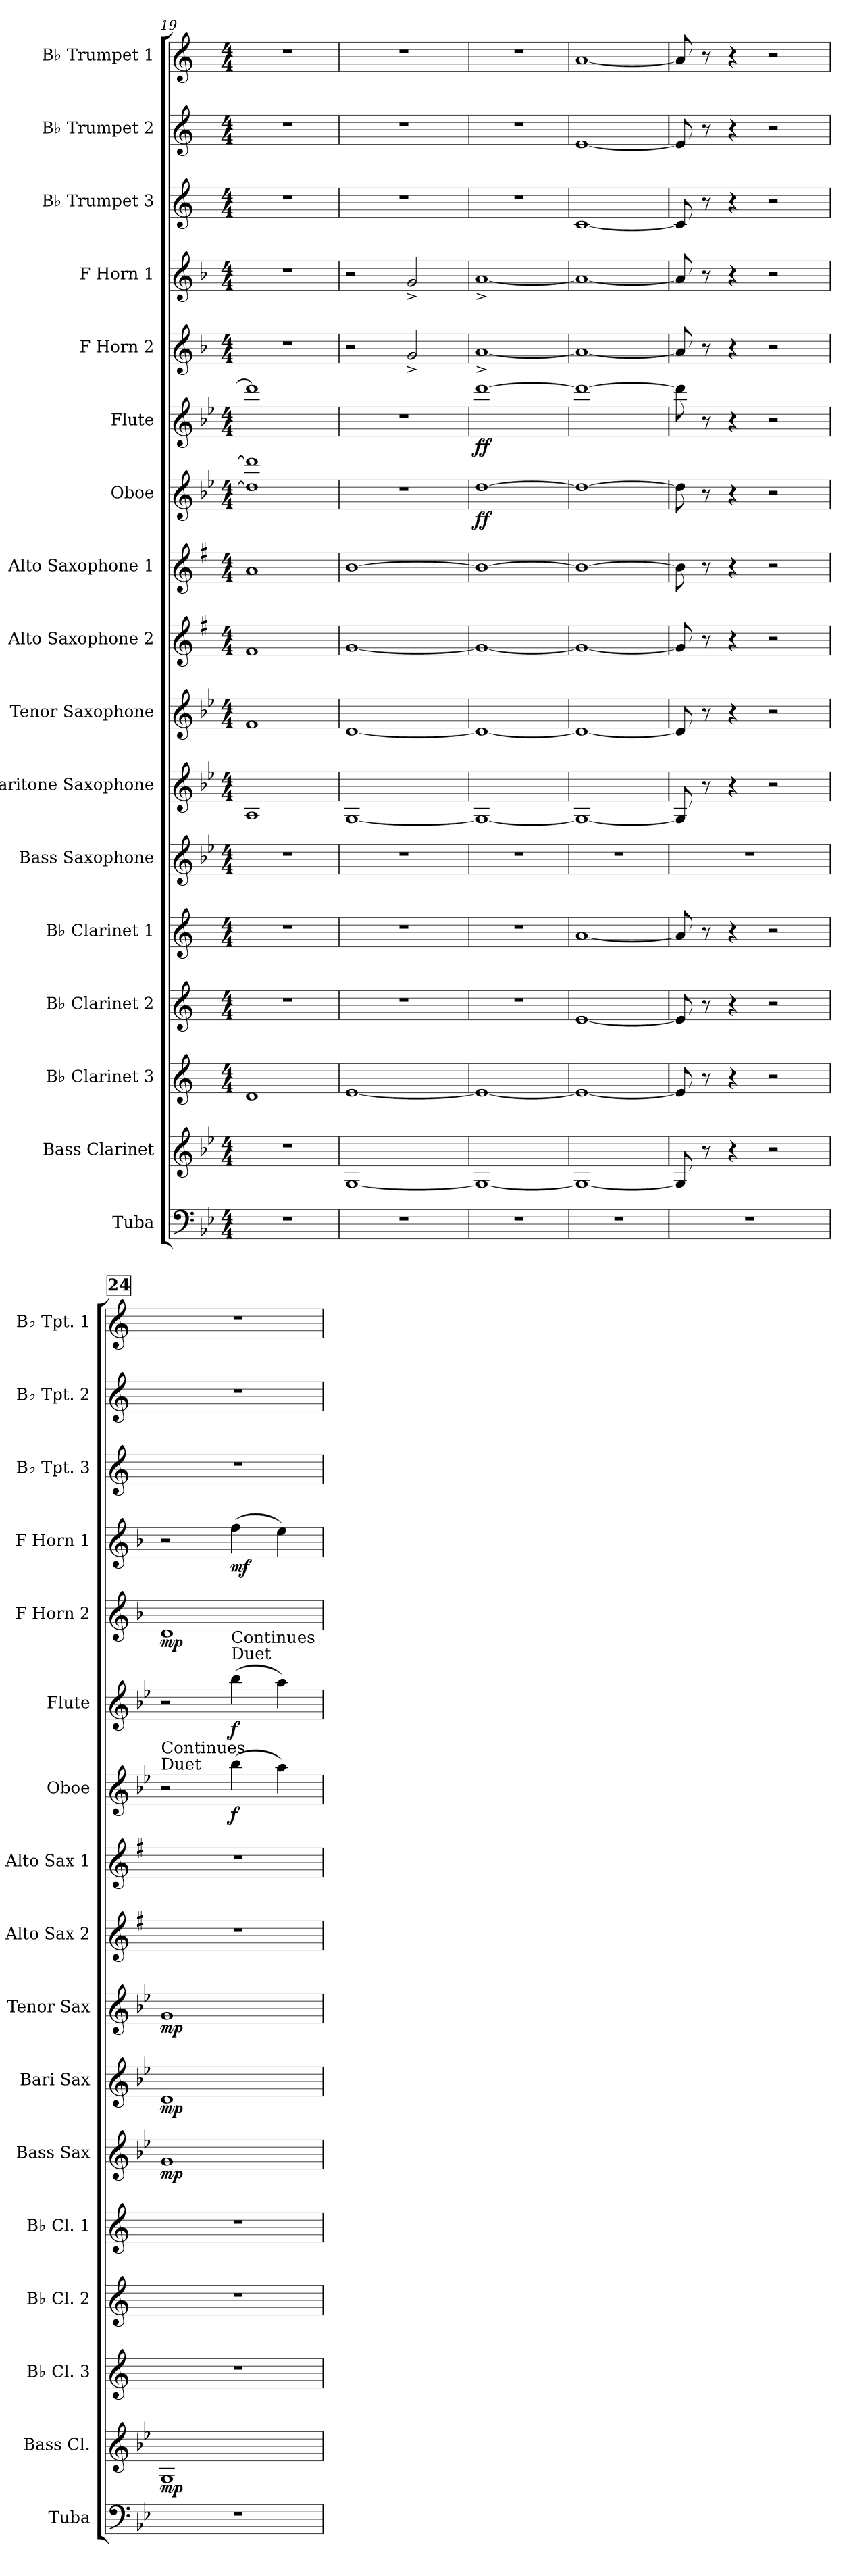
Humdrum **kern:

**kern	**kern	**dynam	**kern	**dynam	**kern	**dynam	**kern	**dynam	**kern	**dynam	**kern	**dynam	**kern	**dynam	**kern	**dynam	**kern	**dynam	**kern	**dynam	**kern	**dynam	**kern	**dynam	**kern	**dynam	**kern	**dynam	**kern	**dynam	**kern	**dynam
*part17	*part16	*part16	*part15	*part15	*part14	*part14	*part13	*part13	*part12	*part12	*part11	*part11	*part10	*part10	*part9	*part9	*part8	*part8	*part7	*part7	*part6	*part6	*part5	*part5	*part4	*part4	*part3	*part3	*part2	*part2	*part1	*part1
*staff17	*staff16	*staff16	*staff15	*staff15	*staff14	*staff14	*staff13	*staff13	*staff12	*staff12	*staff11	*staff11	*staff10	*staff10	*staff9	*staff9	*staff8	*staff8	*staff7	*staff7	*staff6	*staff6	*staff5	*staff5	*staff4	*staff4	*staff3	*staff3	*staff2	*staff2	*staff1	*staff1
*I"Tuba	*I"Bass Clarinet	*	*I"B♭ Clarinet 3	*	*I"B♭ Clarinet 2	*	*I"B♭ Clarinet 1	*	*I"Bass Saxophone	*	*I"Baritone Saxophone	*	*I"Tenor Saxophone	*	*I"Alto Saxophone 2	*	*I"Alto Saxophone 1	*	*I"Oboe	*	*I"Flute	*	*I"F Horn 2	*	*I"F Horn 1	*	*I"B♭ Trumpet 3	*	*I"B♭ Trumpet 2	*	*I"B♭ Trumpet 1	*
*I'Tuba	*I'Bass Cl.	*	*I'B♭ Cl. 3	*	*I'B♭ Cl. 2	*	*I'B♭ Cl. 1	*	*I'Bass Sax	*	*I'Bari Sax	*	*I'Tenor Sax	*	*I'Alto Sax 2	*	*I'Alto Sax 1	*	*I'Oboe	*	*I'Flute	*	*I'F Horn 2	*	*I'F Horn  1	*	*I'B♭ Tpt. 3	*	*I'B♭ Tpt. 2	*	*I'B♭ Tpt. 1	*
*clefF4	*clefG2	*	*clefG2	*	*clefG2	*	*clefG2	*	*clefG2	*	*clefG2	*	*clefG2	*	*clefG2	*	*clefG2	*	*clefG2	*	*clefG2	*	*clefG2	*	*clefG2	*	*clefG2	*	*clefG2	*	*clefG2	*
*	*ITrd8c14	*	*ITrd1c2	*	*ITrd1c2	*	*ITrd1c2	*	*ITrd15c26	*	*ITrd12c21	*	*ITrd8c14	*	*ITrd5c9	*	*ITrd5c9	*	*	*	*	*	*ITrd4c7	*	*ITrd4c7	*	*ITrd1c2	*	*ITrd1c2	*	*ITrd1c2	*
*k[b-e-]	*k[b-e-]	*	*k[b-e-]	*	*k[b-e-]	*	*k[b-e-]	*	*k[b-e-]	*	*k[b-e-]	*	*k[b-e-]	*	*k[b-e-]	*	*k[b-e-]	*	*k[b-e-]	*	*k[b-e-]	*	*k[b-e-]	*	*k[b-e-]	*	*k[b-e-]	*	*k[b-e-]	*	*k[b-e-]	*
*M4/4	*M4/4	*	*M4/4	*	*M4/4	*	*M4/4	*	*M4/4	*	*M4/4	*	*M4/4	*	*M4/4	*	*M4/4	*	*M4/4	*	*M4/4	*	*M4/4	*	*M4/4	*	*M4/4	*	*M4/4	*	*M4/4	*
=19	=19	=19	=19	=19	=19	=19	=19	=19	=19	=19	=19	=19	=19	=19	=19	=19	=19	=19	=19	=19	=19	=19	=19	=19	=19	=19	=19	=19	=19	=19	=19	=19
!	!	!	!	!LO:DY:b	!	!	!	!	!	!	!	!LO:DY:b	!	!LO:DY:b	!	!LO:DY:b	!	!LO:DY:b	!	!	!	!	!	!	!	!	!	!	!	!	!	!
1r	1r	.	1c	other-dynamics	1r	.	1r	.	1r	.	1AA	other-dynamics	1F	other-dynamics	1A	other-dynamics	1c	other-dynamics	1dd] 1ddd]	.	1ddd]	.	1r	.	1r	.	1r	.	1r	.	1r	.
=20	=20	=20	=20	=20	=20	=20	=20	=20	=20	=20	=20	=20	=20	=20	=20	=20	=20	=20	=20	=20	=20	=20	=20	=20	=20	=20	=20	=20	=20	=20	=20	=20
!	!	!LO:DY:b	!	!LO:DY:b	!	!	!	!	!	!	!	!LO:DY:b	!	!LO:DY:b	!	!LO:DY:b	!	!LO:DY:b	!	!	!	!	!	!	!	!	!	!	!	!	!	!
1r	[1GG	other-dynamics	[1d	other-dynamics	1r	.	1r	.	1r	.	[1GG	other-dynamics	[1D	other-dynamics	[1B-	other-dynamics	[1d	other-dynamics	1r	.	1r	.	2r	.	2r	.	1r	.	1r	.	1r	.
!	!	!	!	!	!	!	!	!	!	!	!	!	!	!	!	!	!	!	!	!	!	!	!	!LO:DY:b	!	!LO:DY:b	!	!	!	!	!	!
.	.	.	.	.	.	.	.	.	.	.	.	.	.	.	.	.	.	.	.	.	.	.	2c^/	other-dynamics	2c^/	other-dynamics	.	.	.	.	.	.
=21	=21	=21	=21	=21	=21	=21	=21	=21	=21	=21	=21	=21	=21	=21	=21	=21	=21	=21	=21	=21	=21	=21	=21	=21	=21	=21	=21	=21	=21	=21	=21	=21
!	!	!	!	!	!	!	!	!	!	!	!	!	!	!	!	!	!	!	!	!LO:DY:b	!	!LO:DY:b	!	!	!	!	!	!	!	!	!	!
1r	1GG_	.	1d_	.	1r	.	1r	.	1r	.	1GG_	.	1D_	.	1B-_	.	1d_	.	[1dd	ff	[1ddd	ff	[1d^	.	[1d^	.	1r	.	1r	.	1r	.
=22	=22	=22	=22	=22	=22	=22	=22	=22	=22	=22	=22	=22	=22	=22	=22	=22	=22	=22	=22	=22	=22	=22	=22	=22	=22	=22	=22	=22	=22	=22	=22	=22
!	!	!	!	!	!	!LO:DY:b	!	!LO:DY:b	!	!	!	!	!	!	!	!	!	!	!	!	!	!	!	!	!	!	!	!LO:DY:b	!	!LO:DY:b	!	!LO:DY:b
1r	1GG_	.	1d_	.	[1d	other-dynamics	[1g	other-dynamics	1r	.	1GG_	.	1D_	.	1B-_	.	1d_	.	1dd_	.	1ddd_	.	1d_	.	1d_	.	[1B-	other-dynamics	[1d	other-dynamics	[1g	other-dynamics
!!LO:PB:g=z
=23	=23	=23	=23	=23	=23	=23	=23	=23	=23	=23	=23	=23	=23	=23	=23	=23	=23	=23	=23	=23	=23	=23	=23	=23	=23	=23	=23	=23	=23	=23	=23	=23
1r	8GG/]	.	8d/]	.	8d/]	.	8g/]	.	1r	.	8GG/]	.	8D/]	.	8B-/]	.	8d\]	.	8dd\]	.	8ddd\]	.	8d/]	.	8d/]	.	8B-/]	.	8d/]	.	8g/]	.
.	8r	.	8r	.	8r	.	8r	.	.	.	8r	.	8r	.	8r	.	8r	.	8r	.	8r	.	8r	.	8r	.	8r	.	8r	.	8r	.
.	4r	.	4r	.	4r	.	4r	.	.	.	4r	.	4r	.	4r	.	4r	.	4r	.	4r	.	4r	.	4r	.	4r	.	4r	.	4r	.
.	2r	.	2r	.	2r	.	2r	.	.	.	2r	.	2r	.	2r	.	2r	.	2r	.	2r	.	2r	.	2r	.	2r	.	2r	.	2r	.
!!LO:REH:place=s1:a:B:fs=14:t=24
=24	=24	=24	=24	=24	=24	=24	=24	=24	=24	=24	=24	=24	=24	=24	=24	=24	=24	=24	=24	=24	=24	=24	=24	=24	=24	=24	=24	=24	=24	=24	=24	=24
!	!	!	!	!	!	!	!	!	!	!	!	!	!	!	!	!	!	!	!LO:TX:a:t=Duet	!	!	!	!	!	!	!	!	!	!	!	!	!
!	!	!	!	!	!	!	!	!	!	!	!	!	!	!	!	!	!	!	!LO:TX:a:t=Continues	!	!	!	!	!	!	!	!	!	!	!	!	!
!	!	!LO:DY:b	!	!	!	!	!	!	!	!LO:DY:b	!	!LO:DY:b	!	!LO:DY:b	!	!	!	!	!	!	!	!	!	!LO:DY:b	!	!	!	!	!	!	!	!
1r	1GG	mp	1r	.	1r	.	1r	.	1GG	mp	1D	mp	1G	mp	1r	.	1r	.	2r	.	2r	.	1G	mp	2r	.	1r	.	1r	.	1r	.
!	!	!	!	!	!	!	!	!	!	!	!	!	!	!	!	!	!	!	!	!	!LO:TX:a:t=Duet	!	!	!	!	!	!	!	!	!	!	!
!	!	!	!	!	!	!	!	!	!	!	!	!	!	!	!	!	!	!	!	!	!LO:TX:a:t=Continues	!	!	!	!	!	!	!	!	!	!	!
!	!	!	!	!	!	!	!	!	!	!	!	!	!	!	!	!	!	!	!	!LO:DY:b	!	!LO:DY:b	!	!	!	!LO:DY:b	!	!	!	!	!	!
.	.	.	.	.	.	.	.	.	.	.	.	.	.	.	.	.	.	.	(4bb-\	f	(4bb-\	f	.	.	(4b-\	mf	.	.	.	.	.	.
.	.	.	.	.	.	.	.	.	.	.	.	.	.	.	.	.	.	.	4aa\)	.	4aa\)	.	.	.	4a\)	.	.	.	.	.	.	.
=	=	=	=	=	=	=	=	=	=	=	=	=	=	=	=	=	=	=	=	=	=	=	=	=	=	=	=	=	=	=	=	=
*-	*-	*-	*-	*-	*-	*-	*-	*-	*-	*-	*-	*-	*-	*-	*-	*-	*-	*-	*-	*-	*-	*-	*-	*-	*-	*-	*-	*-	*-	*-	*-	*-
